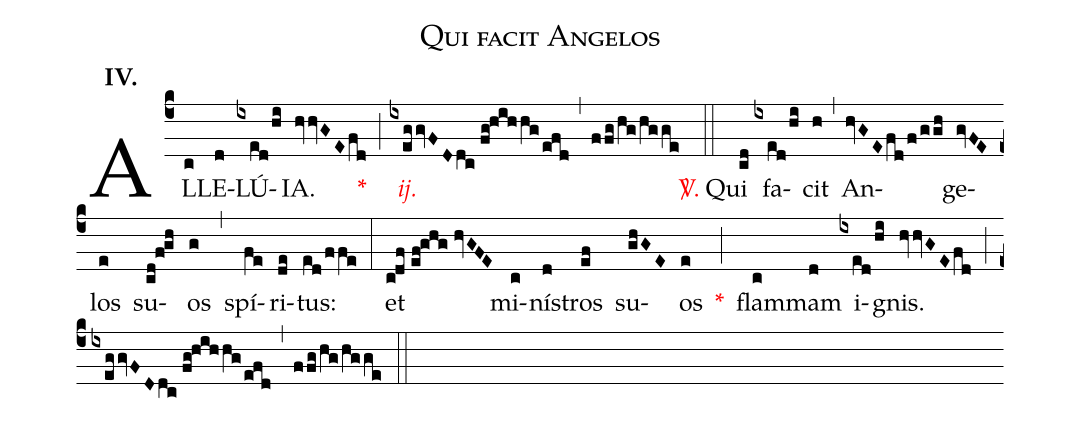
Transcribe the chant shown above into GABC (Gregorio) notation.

name:Qui facit Angelos;
mode:IV.;
office-part:Alleluia;
%%
(c4) AL(c)LE(d)LÚ(ixed/hi)IA.(hvvGE/fd) <v>\red{*}</v>(;) <v>\redit{ij.}</v>(ixeggvFDdc//fg!hihhg/efd) (,) (ffg/hg/hgge) (::) <v>\red{\Vbar.}</v> Qui(cd) fa(ixed/hi)cit(h) (,) An(hvGE/fd/f/ggh)ge(gvFE)los(e) su(cd!f!gh)os(g) (,) spí(fe)ri(de)tus:(ed/ffe) (:) et(c!df//ef!ghg//hvGFE) mi(c)ní(d)stros(ef) su(ghGE)os(e) <v>\red{*}</v>(;) flam(c)mam(d) i(ixed/hi)gnis.(hvvGE/fd) (;) (ixeggvFDdc//fg!hihhg/efd) (,) (ffg/hg/hgge) (::)
